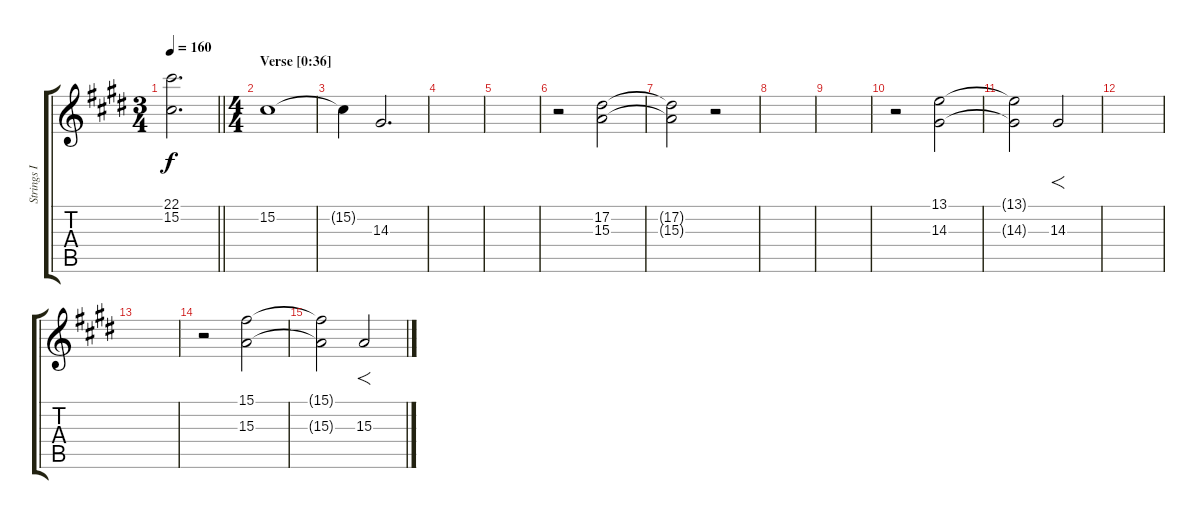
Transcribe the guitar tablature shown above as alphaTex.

\track ("Strings I" "Strings I") {instrument stringensemble1}
\staff {score tabs}
\tuning (Eb4 Bb3 Gb3 Db3 Ab2 Db2) {hide}
\ts (3 4)
\tempo 160
\clef g2
\barLineRight lightlight
\ks c#minor
(22.1{t} 15.2{t}).2{d dy f} |
\ts (4 4)
\section ("" "Verse [0:36]")
15.2.1{volume 10} |
15.2{t}.4 14.3.2{d instrument tremolostrings} |
|
|
r.2 (17.2 15.3).2 |
(17.2{t} 15.3{t}).2 r.2 |
|
|
r.2 (13.1 14.3).2 |
(13.1{t} 14.3{t}).2 14.3.2{f} |
|
|
r.2 (15.1 15.3).2 |
(15.1{t} 15.3{t}).2 15.3.2{f}
